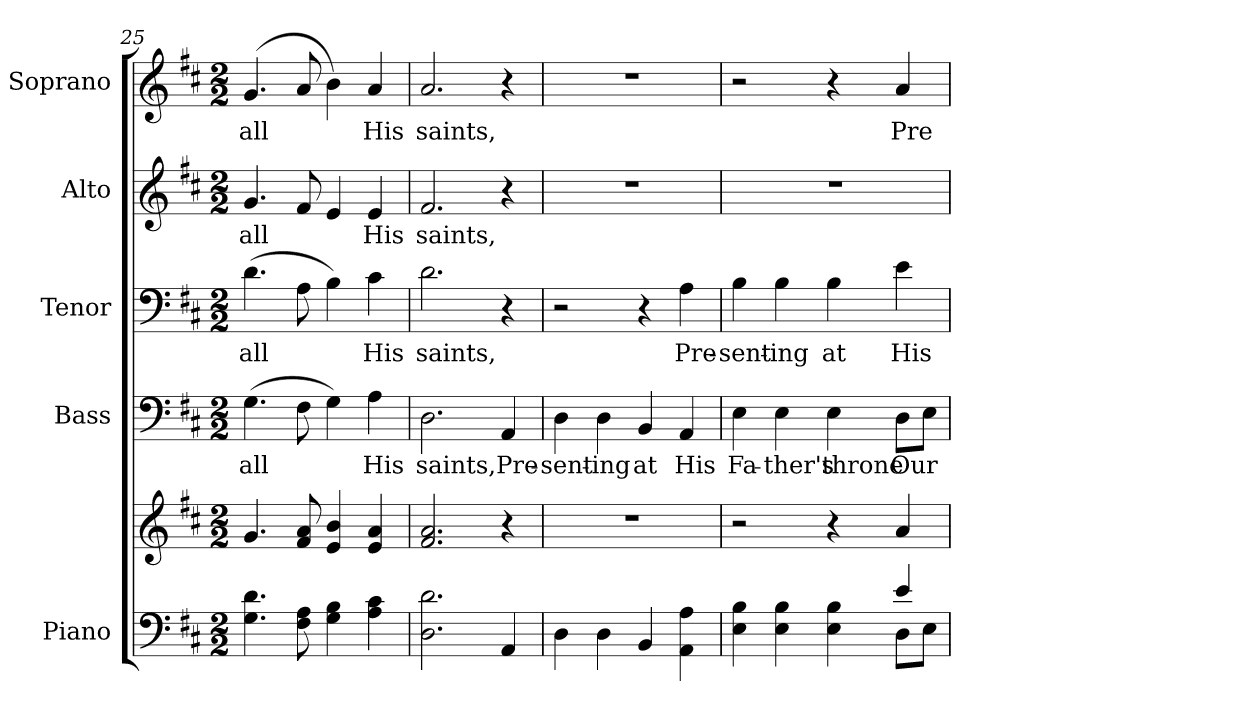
**kern	**kern	**kern	**text	**kern	**text	**kern	**text	**kern	**text
*part5	*part5	*part4	*part4	*part3	*part3	*part2	*part2	*part1	*part1
*staff6	*staff5	*staff4	*staff4	*staff3	*staff3	*staff2	*staff2	*staff1	*staff1
*I"Piano	*	*I"Bass	*	*I"Tenor	*	*I"Alto	*	*I"Soprano	*
*I'Pno.	*	*I'B.	*	*I'T.	*	*I'A.	*	*I'S.	*
*clefF4	*clefG2	*clefF4	*	*clefF4	*	*clefG2	*	*clefG2	*
*k[f#c#]	*k[f#c#]	*k[f#c#]	*	*k[f#c#]	*	*k[f#c#]	*	*k[f#c#]	*
*D:	*D:	*D:	*	*D:	*	*D:	*	*D:	*
*M2/2	*M2/2	*M2/2	*	*M2/2	*	*M2/2	*	*M2/2	*
=25	=25	=25	=25	=25	=25	=25	=25	=25	=25
!	!	!	!LO:LY:b:color=#000000	!	!	!	!	!	!
!	!	!	!	!	!LO:LY:b:color=#000000	!	!	!	!
!	!	!	!	!	!	!	!LO:LY:b:color=#000000	!	!
!	!	!	!	!	!	!	!	!	!LO:LY:b:color=#000000
4.Gi\ 4.di	4.gi/	(4.Gi\	all	(4.di\	all	4.gi/	all	(4.gi/	all
8F#i\ 8Ai	8f#i/ 8ai	8F#i\	.	8Ai\	.	8f#i/	.	8ai/	.
4Gi\ 4Bi	4ei/ 4bi	4Gi\)	.	4Bi\)	.	4ei/	.	4bi\)	.
!	!	!	!LO:LY:b:color=#000000	!	!	!	!	!	!
!	!	!	!	!	!LO:LY:b:color=#000000	!	!	!	!
!	!	!	!	!	!	!	!LO:LY:b:color=#000000	!	!
!	!	!	!	!	!	!	!	!	!LO:LY:b:color=#000000
4Ai\ 4c#i	4ei/ 4ai	4Ai\	His	4c#i\	His	4ei/	His	4ai/	His
=26	=26	=26	=26	=26	=26	=26	=26	=26	=26
!	!	!	!LO:LY:b:color=#000000	!	!	!	!	!	!
!	!	!	!	!	!LO:LY:b:color=#000000	!	!	!	!
!	!	!	!	!	!	!	!LO:LY:b:color=#000000	!	!
!	!	!	!	!	!	!	!	!	!LO:LY:b:color=#000000
2.Di\ 2.di	2.f#i/ 2.ai	2.Di\	saints,	2.di\	saints,	2.f#i/	saints,	2.ai/	saints,
!	!	!	!LO:LY:b:color=#000000	!	!	!	!	!	!
4AAi/	4r	4AAi/	Pre-	4r	.	4r	.	4r	.
!!LO:PB:g=z
=27	=27	=27	=27	=27	=27	=27	=27	=27	=27
!	!	!	!LO:LY:b:color=#000000	!	!	!	!	!	!
4Di\	1r	4Di\	-sent-	2r	.	1r	.	1r	.
!	!	!	!LO:LY:b:color=#000000	!	!	!	!	!	!
4Di\	.	4Di\	-ing	.	.	.	.	.	.
!	!	!	!LO:LY:b:color=#000000	!	!	!	!	!	!
4BBi/	.	4BBi/	at	4r	.	.	.	.	.
!	!	!	!LO:LY:b:color=#000000	!	!	!	!	!	!
!	!	!	!	!	!LO:LY:b:color=#000000	!	!	!	!
4AAi\ 4Ai	.	4AAi/	His	4Ai\	Pre-	.	.	.	.
=28	=28	=28	=28	=28	=28	=28	=28	=28	=28
*^	*	*	*	*	*	*	*	*	*
!	!	!	!	!LO:LY:b:color=#000000	!	!	!	!	!	!
!	!	!	!	!	!	!LO:LY:b:color=#000000	!	!	!	!
4Ei\ 4Bi	2ryy	2r	4Ei\	Fa-	4Bi\	-sent-	1r	.	2r	.
!	!	!	!	!LO:LY:b:color=#000000	!	!	!	!	!	!
!	!	!	!	!	!	!LO:LY:b:color=#000000	!	!	!	!
4Ei\ 4Bi	.	.	4Ei\	-ther's	4Bi\	-ing	.	.	.	.
!	!	!	!	!LO:LY:b:color=#000000	!	!	!	!	!	!
!	!	!	!	!	!	!LO:LY:b:color=#000000	!	!	!	!
4Ei\ 4Bi	4ryy	4r	4Ei\	throne	4Bi\	at	.	.	4r	.
!	!	!	!	!LO:LY:b:color=#000000	!	!	!	!	!	!
!	!	!	!	!	!	!LO:LY:b:color=#000000	!	!	!	!
!	!	!	!	!	!	!	!	!	!	!LO:LY:b:color=#000000
4ei/	8Di\L	4ai/	8Di\L	Our	4ei\	His	.	.	4ai/	Pre-
.	8Ei\J	.	8Ei\J	.	.	.	.	.	.	.
*v	*v	*	*	*	*	*	*	*	*	*
=	=	=	=	=	=	=	=	=	=
*-	*-	*-	*-	*-	*-	*-	*-	*-	*-
